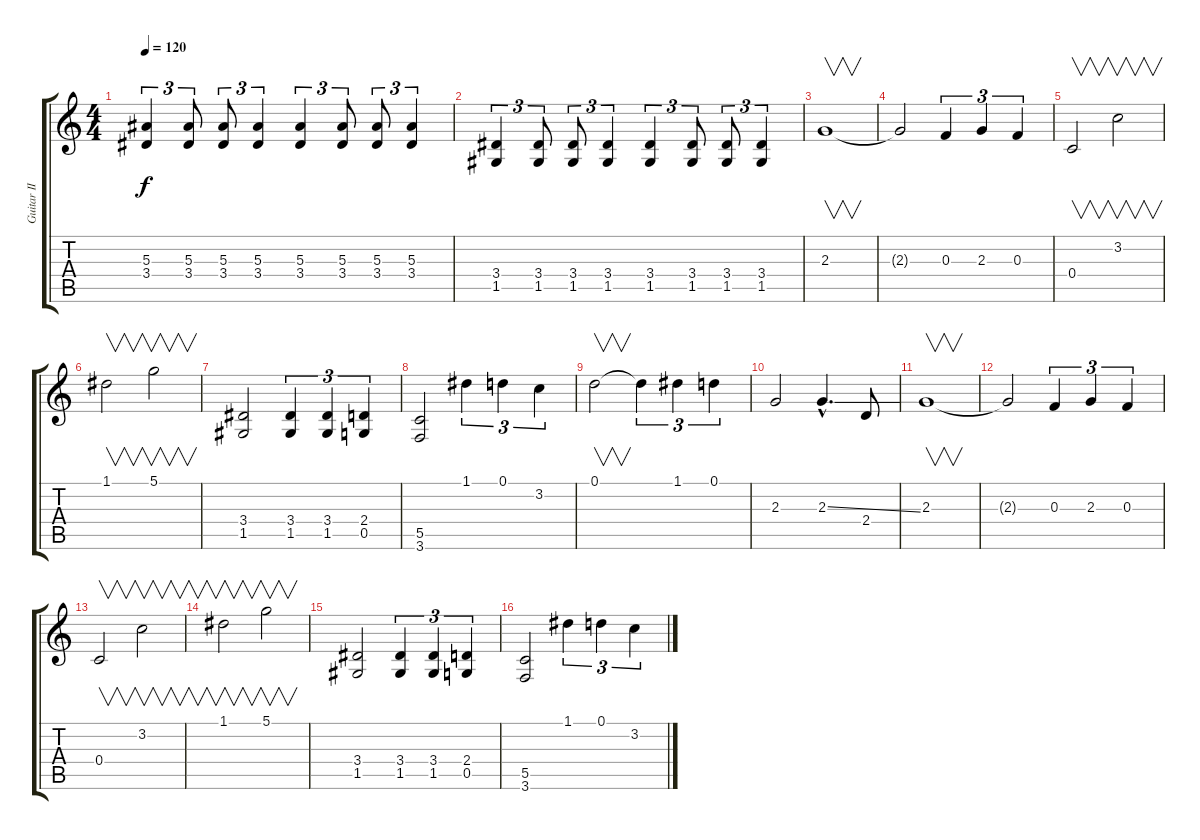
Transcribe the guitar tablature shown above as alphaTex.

\track ("Guitar II" "Guitar II") {instrument distortionguitar}
\staff {score tabs}
\tuning (D4 A3 F3 C3 G2 D2) {hide}
\ts (4 4)
\tempo 120
\clef g2
\ks c
(5.3 3.4).4{tu (3 2) dy f} (5.3 3.4).8{tu (3 2)} (5.3 3.4).8{tu (3 2)} (5.3 3.4).4{tu (3 2)} (5.3 3.4).4{tu (3 2)} (5.3 3.4).8{tu (3 2)} (5.3 3.4).8{tu (3 2)} (5.3 3.4).4{tu (3 2)} |
(3.4 1.5).4{tu (3 2)} (3.4 1.5).8{tu (3 2)} (3.4 1.5).8{tu (3 2)} (3.4 1.5).4{tu (3 2)} (3.4 1.5).4{tu (3 2)} (3.4 1.5).8{tu (3 2)} (3.4 1.5).8{tu (3 2)} (3.4 1.5).4{tu (3 2)} |
2.3.1{v} |
2.3{t}.2 0.3.4{tu (3 2)} 2.3.4{tu (3 2)} 0.3.4{tu (3 2)} |
0.4.2{v} 3.2.2{v} |
1.1.2{v} 5.1.2{v} |
(3.4 1.5).2 (3.4 1.5).4{tu (3 2)} (3.4 1.5).4{tu (3 2)} (2.4 0.5).4{tu (3 2)} |
(5.5 3.6).2 1.1.4{tu (3 2)} 0.1.4{tu (3 2)} 3.2.4{tu (3 2)} |
0.1.2{v} 0.1{t}.4{tu (3 2)} 1.1.4{tu (3 2)} 0.1.4{tu (3 2)} |
2.3.2 2.3{ss hac}.4{d} 2.4.8 |
2.3.1{v} |
2.3{t}.2 0.3.4{tu (3 2)} 2.3.4{tu (3 2)} 0.3.4{tu (3 2)} |
0.4.2{v} 3.2.2{v} |
1.1.2{v} 5.1.2{v} |
(3.4 1.5).2 (3.4 1.5).4{tu (3 2)} (3.4 1.5).4{tu (3 2)} (2.4 0.5).4{tu (3 2)} |
(5.5 3.6).2 1.1.4{tu (3 2)} 0.1.4{tu (3 2)} 3.2.4{tu (3 2)}
